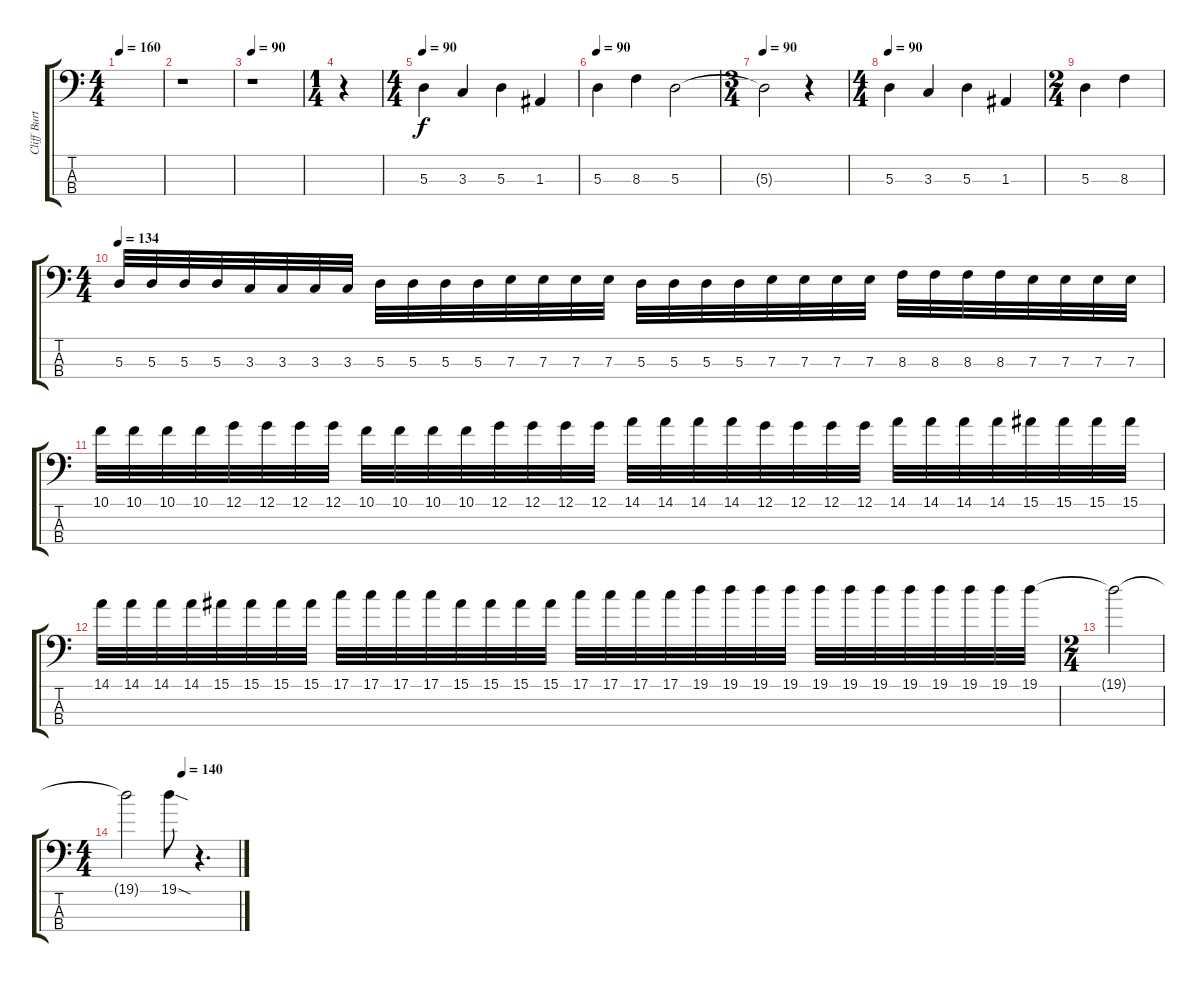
\track ("Cliff Burton (Bass)" "Cliff Burt") {instrument electricbassfinger}
\staff {score tabs}
\tuning (G2 D2 A1 E1) {hide}
\ts (4 4)
\tempo 160
\clef f4
\ks c
|
r.1 |
\tempo 90
r.1 |
\ts (1 4)
r.4 |
\ts (4 4)
\tempo 90
5.3.4 3.3.4 5.3.4 1.3.4 |
\tempo 90
5.3.4 8.3.4 5.3.2 |
\ts (3 4)
\tempo 90
5.3{t}.2 r.4 |
\ts (4 4)
\tempo 90
5.3.4 3.3.4 5.3.4 1.3.4 |
\ts (2 4)
5.3.4 8.3.4 |
\ts (4 4)
\tempo 134
5.3.32{instrument overdrivenguitar} 5.3.32 5.3.32 5.3.32 3.3.32 3.3.32 3.3.32 3.3.32 5.3.32 5.3.32 5.3.32 5.3.32 7.3.32 7.3.32 7.3.32 7.3.32 5.3.32 5.3.32 5.3.32 5.3.32 7.3.32 7.3.32 7.3.32 7.3.32 8.3.32 8.3.32 8.3.32 8.3.32 7.3.32 7.3.32 7.3.32 7.3.32 |
10.1.32 10.1.32 10.1.32 10.1.32 12.1.32 12.1.32 12.1.32 12.1.32 10.1.32 10.1.32 10.1.32 10.1.32 12.1.32 12.1.32 12.1.32 12.1.32 14.1.32 14.1.32 14.1.32 14.1.32 12.1.32 12.1.32 12.1.32 12.1.32 14.1.32 14.1.32 14.1.32 14.1.32 15.1.32 15.1.32 15.1.32 15.1.32 |
14.1.32 14.1.32 14.1.32 14.1.32 15.1.32 15.1.32 15.1.32 15.1.32 17.1.32 17.1.32 17.1.32 17.1.32 15.1.32 15.1.32 15.1.32 15.1.32 17.1.32 17.1.32 17.1.32 17.1.32 19.1.32 19.1.32 19.1.32 19.1.32 19.1.32 19.1.32 19.1.32 19.1.32 19.1.32 19.1.32 19.1.32 19.1.32 |
\ts (2 4)
19.1{t}.2 |
\ts (4 4)
\tempo (140 0.5)
19.1{t}.2 19.1{sod}.8 r.4{d}
